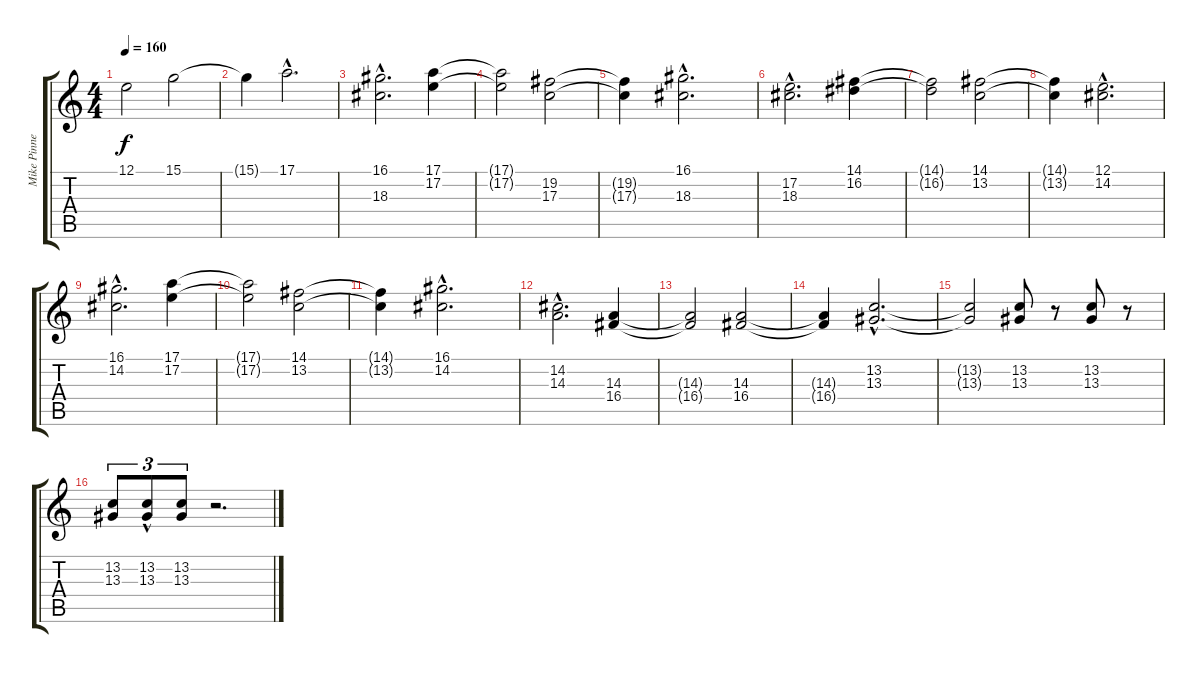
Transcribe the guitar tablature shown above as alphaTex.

\track ("Mike Pinnella (Strings)" "Mike Pinne") {instrument synthstrings1}
\staff {score tabs}
\tuning (E4 B3 G3 D3 A2 D2) {hide}
\ts (4 4)
\tempo 160
\clef g2
\ks c
12.1{t}.2{dy f} 15.1.2 |
15.1{t}.4 17.1{hac}.2{d} |
(16.1{hac} 18.3{hac}).2{d} (17.1 17.2).4 |
(17.1{t} 17.2{t}).2 (19.2 17.3).2 |
(19.2{t} 17.3{t}).4 (16.1{hac} 18.3{hac}).2{d} |
(17.2{hac} 18.3{hac}).2{d} (14.1 16.2).4 |
(14.1{t} 16.2{t}).2 (14.1 13.2).2 |
(14.1{t} 13.2{t}).4 (12.1{hac} 14.2{hac}).2{d} |
(16.1{hac} 14.2{hac}).2{d} (17.1 17.2).4 |
(17.1{t} 17.2{t}).2 (14.1 13.2).2 |
(14.1{t} 13.2{t}).4 (16.1{hac} 14.2{hac}).2{d} |
(14.2{hac} 14.3{hac}).2{d} (14.3 16.4).4 |
(14.3{t} 16.4{t}).2 (14.3 16.4).2 |
(14.3{t} 16.4{t}).4 (13.2{hac} 13.3{hac}).2{d} |
(13.2{t} 13.3{t}).2 (13.2 13.3).8 r.8 (13.2 13.3).8 r.8 |
(13.2 13.3).8{tu (3 2)} (13.2{hac} 13.3{hac}).8{tu (3 2)} (13.2 13.3).8{tu (3 2)} r.2{d}
